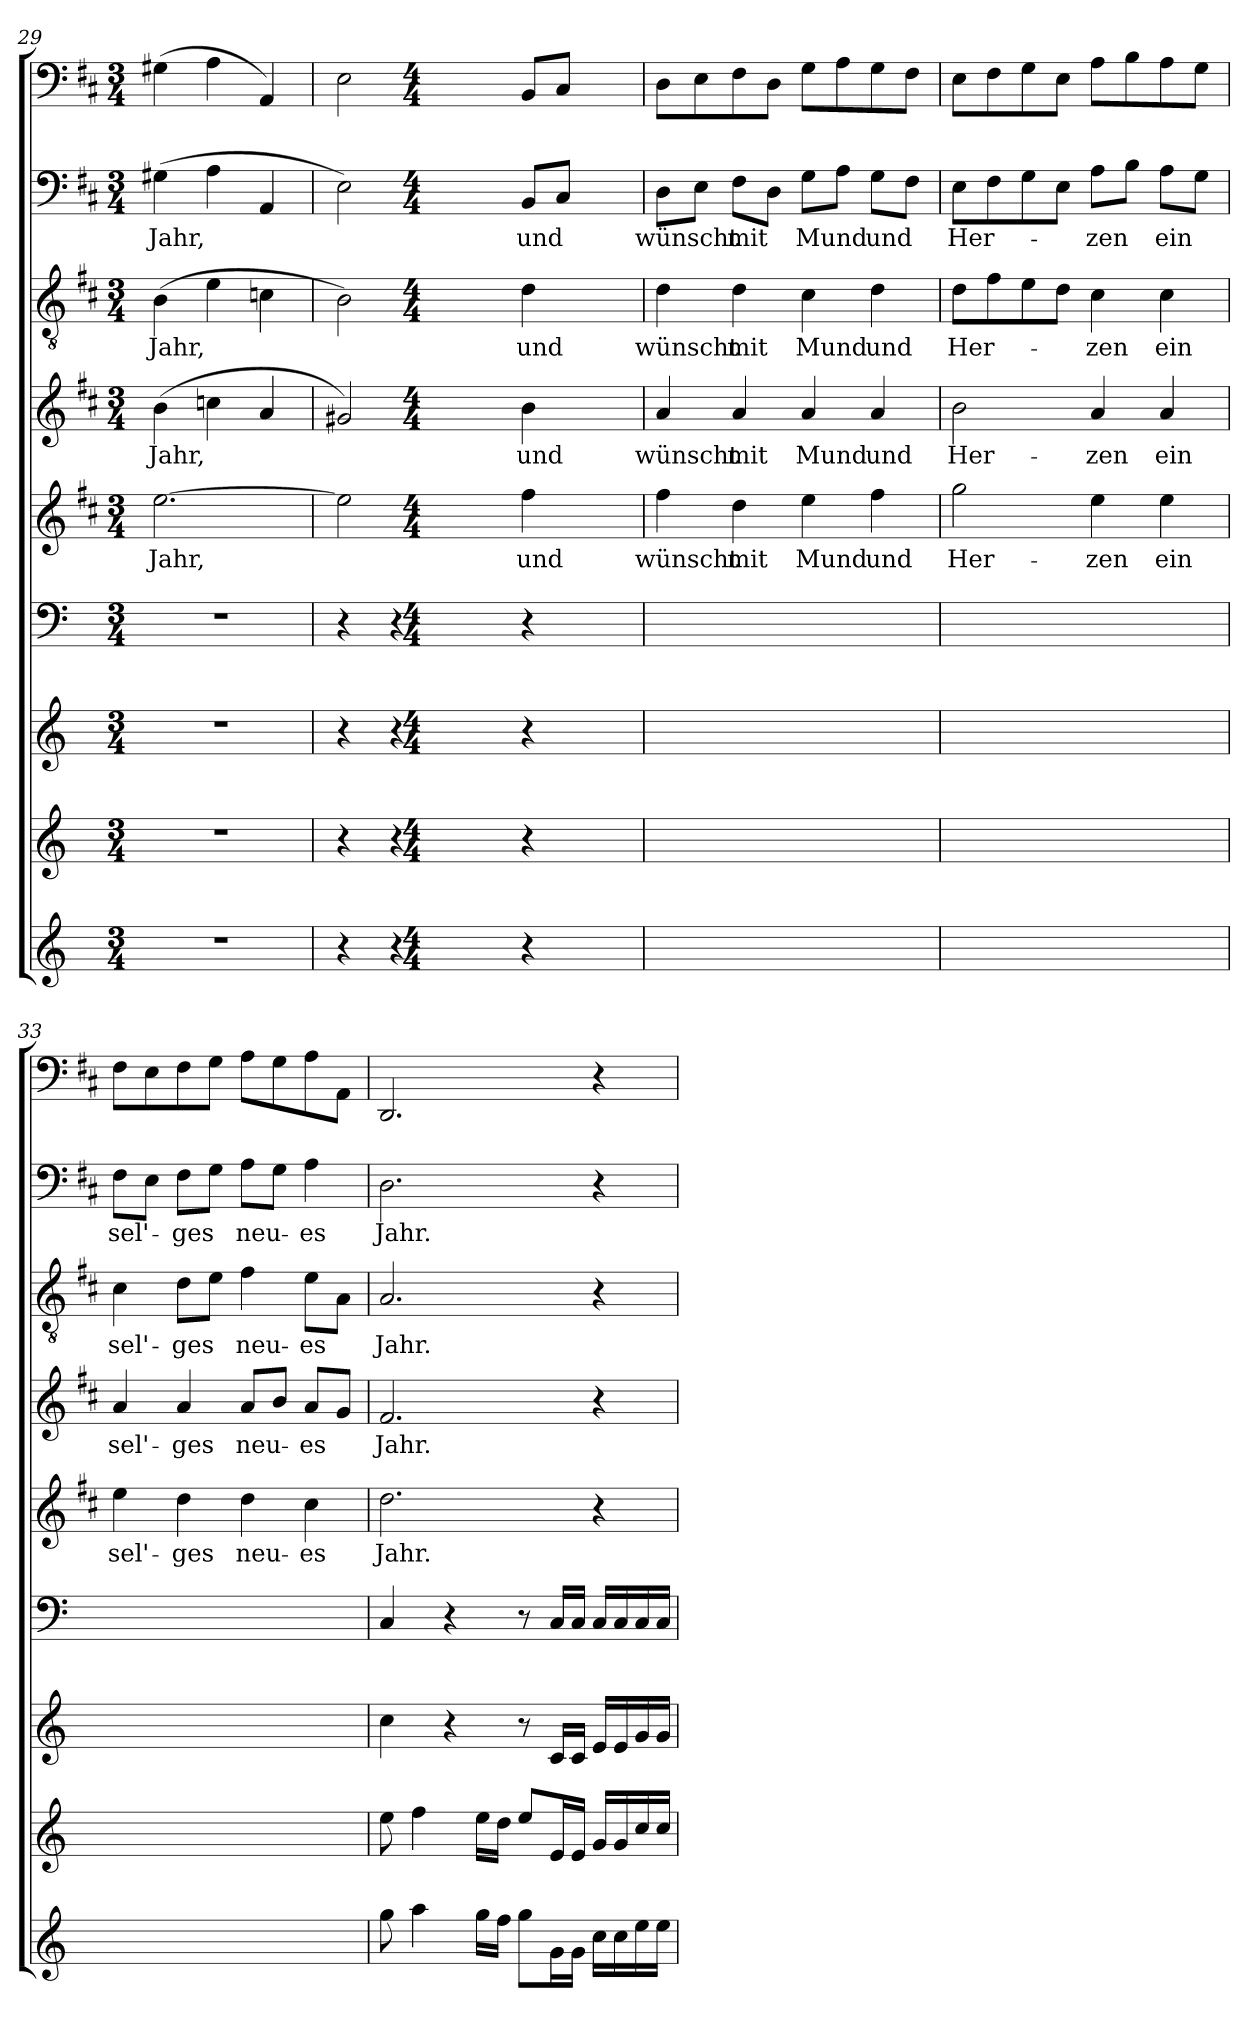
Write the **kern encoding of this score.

**kern	**kern	**kern	**kern	**kern	**text	**kern	**text	**kern	**text	**kern	**text	**kern
*part9	*part8	*part7	*part6	*part5	*part5	*part4	*part4	*part3	*part3	*part2	*part2	*part1
*staff9	*staff8	*staff7	*staff6	*staff5	*staff5	*staff4	*staff4	*staff3	*staff3	*staff2	*staff2	*staff1
*clefG2	*clefG2	*clefG2	*clefF4	*clefG2	*	*clefG2	*	*clefGv2	*	*clefF4	*	*clefF4
*k[]	*k[]	*k[]	*k[]	*k[f#c#]	*	*k[f#c#]	*	*k[f#c#]	*	*k[f#c#]	*	*k[f#c#]
*M3/4	*M3/4	*M3/4	*M3/4	*M3/4	*	*M3/4	*	*M3/4	*	*M3/4	*	*M3/4
=29	=29	=29	=29	=29	=29	=29	=29	=29	=29	=29	=29	=29
2.r	2.r	2.r	2.r	[2.ee\	Jahr,	(4b\	Jahr,	(4B\	Jahr,	(4G#X\	Jahr,	(4G#X\
.	.	.	.	.	.	4ccn\	.	4e\	.	4A\	.	4A\
.	.	.	.	.	.	4a/	.	4cn\	.	4AA/	.	4AA/)
=30	=30	=30	=30	=30	=30	=30	=30	=30	=30	=30	=30	=30
4r	4r	4r	4r	2ee\]	.	2g#X/)	.	2B\)	.	2E\)	.	2E\
4r	4r	4r	4r	.	.	.	.	.	.	.	.	.
*M4/4	*M4/4	*M4/4	*M4/4	*M4/4	*	*M4/4	*	*M4/4	*	*M4/4	*	*M4/4
4r	4r	4r	4r	4ff#\	und	4b\	und	4d\	und	8BB/L	und	8BB/L
.	.	.	.	.	.	.	.	.	.	8C#/J	.	8C#/J
4ryy	4ryy	4ryy	4ryy	4ryy	.	4ryy	.	4ryy	.	4ryy	.	4ryy
=31	=31	=31	=31	=31	=31	=31	=31	=31	=31	=31	=31	=31
1r	1r	1r	1r	4ff#\	wünscht	4a/	wünscht	4d\	wünscht	8D\L	wünscht	8D\L
.	.	.	.	.	.	.	.	.	.	8E\J	.	8E\
.	.	.	.	4dd\	mit	4a/	mit	4d\	mit	8F#\L	mit	8F#\
.	.	.	.	.	.	.	.	.	.	8D\J	.	8D\J
.	.	.	.	4ee\	Mund	4a/	Mund	4c#\	Mund	8G\L	Mund	8G\L
.	.	.	.	.	.	.	.	.	.	8A\J	.	8A\
.	.	.	.	4ff#\	und	4a/	und	4d\	und	8G\L	und	8G\
.	.	.	.	.	.	.	.	.	.	8F#\J	.	8F#\J
=32	=32	=32	=32	=32	=32	=32	=32	=32	=32	=32	=32	=32
1r	1r	1r	1r	2gg\	Her-	2b\	Her-	8d\L	Her-	8E\L	Her-	8E\L
.	.	.	.	.	.	.	.	8f#\	.	8F#\	.	8F#\
.	.	.	.	.	.	.	.	8e\	.	8G\	.	8G\
.	.	.	.	.	.	.	.	8d\J	.	8E\J	.	8E\J
.	.	.	.	4ee\	-zen	4a/	-zen	4c#\	-zen	8A\L	-zen	8A\L
.	.	.	.	.	.	.	.	.	.	8B\J	.	8B\
.	.	.	.	4ee\	ein	4a/	ein	4c#\	ein	8A\L	ein	8A\
.	.	.	.	.	.	.	.	.	.	8G\J	.	8G\J
=33	=33	=33	=33	=33	=33	=33	=33	=33	=33	=33	=33	=33
1r	1r	1r	1r	4ee\	sel'-	4a/	sel'-	4c#\	sel'-	8F#\L	sel'-	8F#\L
.	.	.	.	.	.	.	.	.	.	8E\J	.	8E\
.	.	.	.	4dd\	-ges	4a/	-ges	8d\L	-ges	8F#\L	-ges	8F#\
.	.	.	.	.	.	.	.	8e\J	.	8G\J	.	8G\J
.	.	.	.	4dd\	neu-	8a/L	neu-	4f#\	neu-	8A\L	neu-	8A\L
.	.	.	.	.	.	8b/J	.	.	.	8G\J	.	8G\
.	.	.	.	4cc#\	-es	8a/L	-es	8e\L	-es	4A\	-es	8A\
.	.	.	.	.	.	8g/J	.	8A\J	.	.	.	8AA\J
=34	=34	=34	=34	=34	=34	=34	=34	=34	=34	=34	=34	=34
8gg\	8ee\	4cc\	4C/	2.dd\	Jahr.	2.f#/	Jahr.	2.A/	Jahr.	2.D\	Jahr.	2.DD/
4aa\	4ff\	.	.	.	.	.	.	.	.	.	.	.
.	.	4r	4r	.	.	.	.	.	.	.	.	.
16gg\LL	16ee\LL	.	.	.	.	.	.	.	.	.	.	.
16ff\JJ	16dd\JJ	.	.	.	.	.	.	.	.	.	.	.
8gg\L	8ee/L	8r	8r	.	.	.	.	.	.	.	.	.
16g\L	16e/L	16c/LL	16C/LL	.	.	.	.	.	.	.	.	.
16g\JJ	16e/JJ	16c/JJ	16C/JJ	.	.	.	.	.	.	.	.	.
16cc\LL	16g/LL	16e/LL	16C/LL	4r	.	4r	.	4r	.	4r	.	4r
16cc\	16g/	16e/	16C/	.	.	.	.	.	.	.	.	.
16ee\	16cc/	16g/	16C/	.	.	.	.	.	.	.	.	.
16ee\JJ	16cc/JJ	16g/JJ	16C/JJ	.	.	.	.	.	.	.	.	.
=	=	=	=	=	=	=	=	=	=	=	=	=
*-	*-	*-	*-	*-	*-	*-	*-	*-	*-	*-	*-	*-
